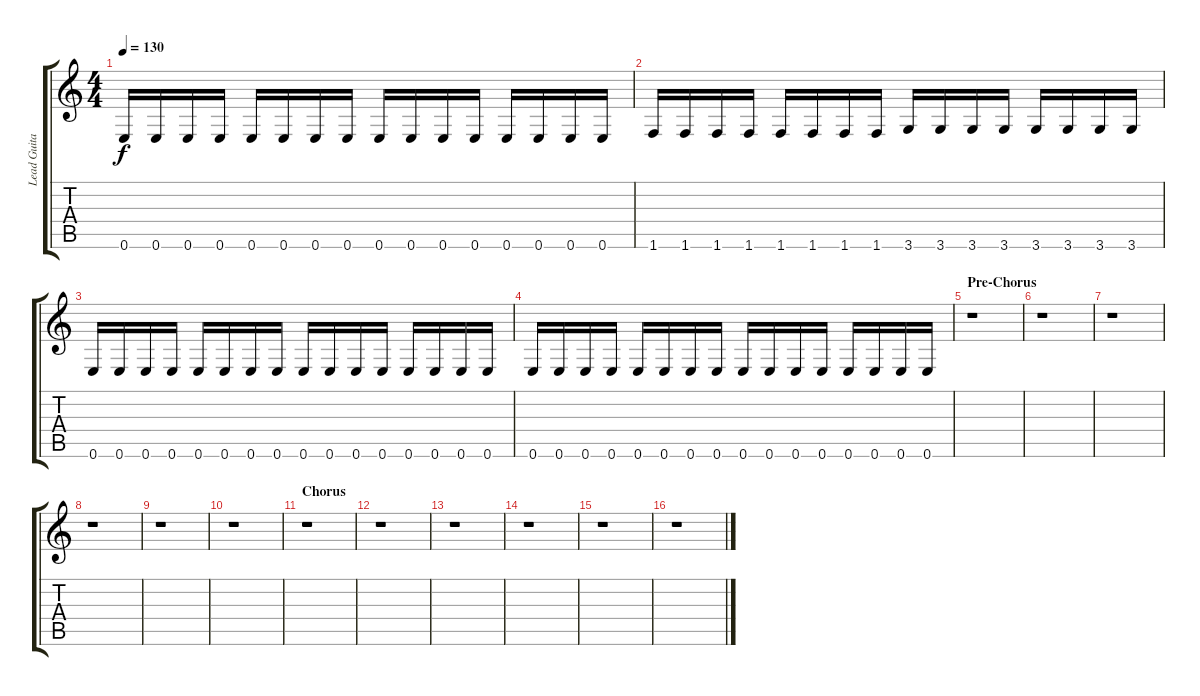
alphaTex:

\track ("Lead Guitar 1" "Lead Guita") {instrument distortionguitar}
\staff {score tabs}
\tuning (E4 B3 G3 D3 A2 E2) {hide}
\ts (4 4)
\tempo 130
\clef g2
\ks c
0.6.16{dy f} 0.6.16 0.6.16 0.6.16 0.6.16 0.6.16 0.6.16 0.6.16 0.6.16 0.6.16 0.6.16 0.6.16 0.6.16 0.6.16 0.6.16 0.6.16 |
1.6.16 1.6.16 1.6.16 1.6.16 1.6.16 1.6.16 1.6.16 1.6.16 3.6.16 3.6.16 3.6.16 3.6.16 3.6.16 3.6.16 3.6.16 3.6.16 |
0.6.16 0.6.16 0.6.16 0.6.16 0.6.16 0.6.16 0.6.16 0.6.16 0.6.16 0.6.16 0.6.16 0.6.16 0.6.16 0.6.16 0.6.16 0.6.16 |
0.6.16 0.6.16 0.6.16 0.6.16 0.6.16 0.6.16 0.6.16 0.6.16 0.6.16 0.6.16 0.6.16 0.6.16 0.6.16 0.6.16 0.6.16 0.6.16 |
\section ("" "Pre-Chorus")
r.1 |
r.1 |
r.1 |
r.1 |
r.1 |
r.1 |
\section ("" "Chorus")
r.1 |
r.1 |
r.1 |
r.1 |
r.1 |
r.1
